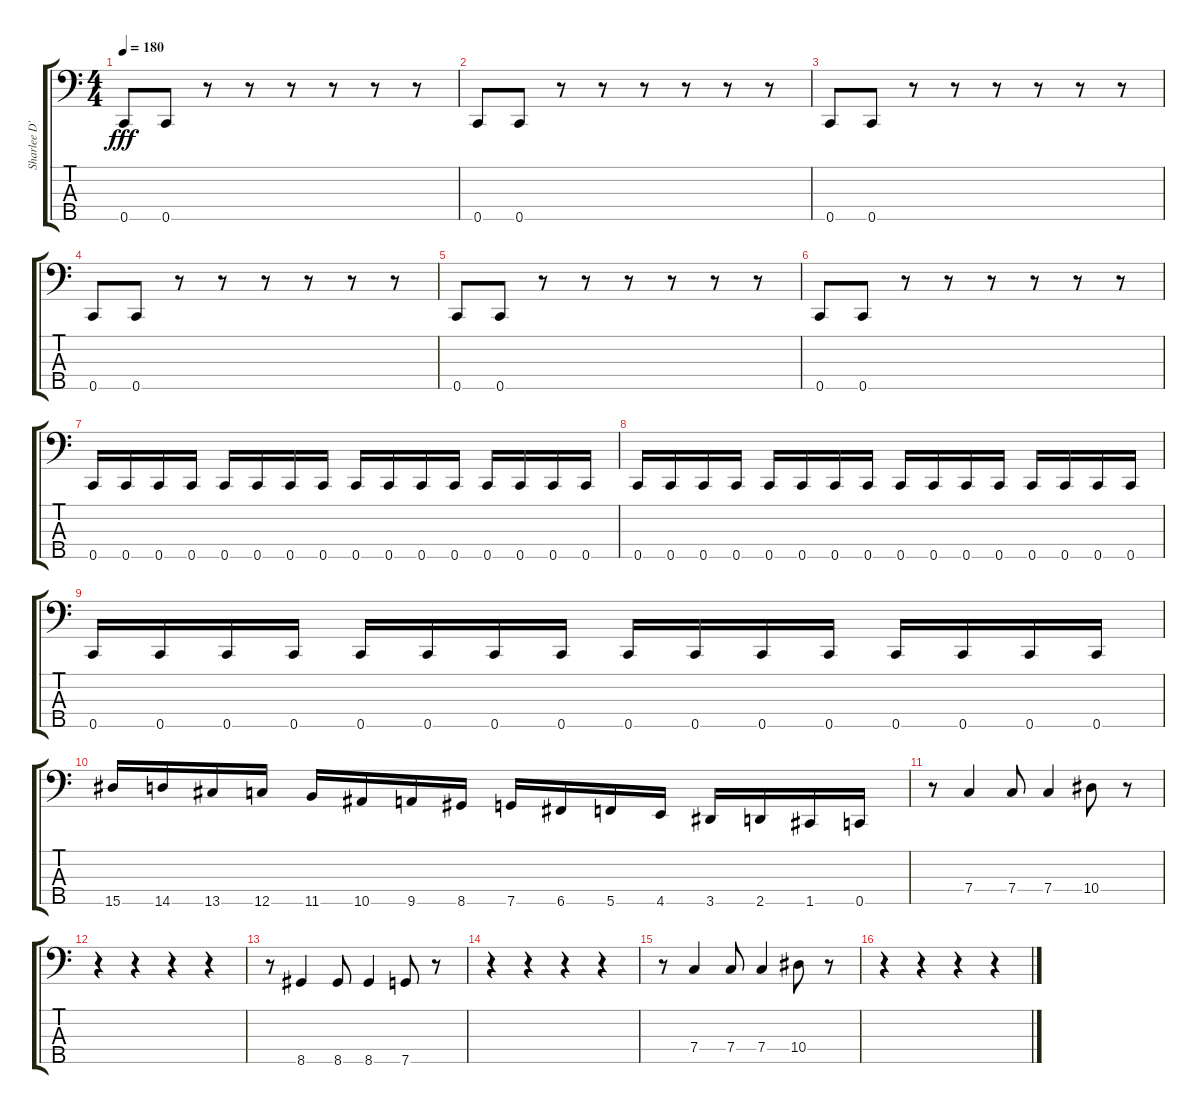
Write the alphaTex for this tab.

\track ("Sharlee D'Angelo" "Sharlee D'") {instrument electricbasspick}
\staff {score tabs}
\tuning (Ab2 Eb2 Bb1 F1 C1) {hide}
\ts (4 4)
\tempo 180
\clef f4
\ks c
0.5.8{dy fff} 0.5.8 r.8 r.8 r.8 r.8 r.8 r.8 |
0.5.8 0.5.8 r.8 r.8 r.8 r.8 r.8 r.8 |
0.5.8 0.5.8 r.8 r.8 r.8 r.8 r.8 r.8 |
0.5.8 0.5.8 r.8 r.8 r.8 r.8 r.8 r.8 |
0.5.8 0.5.8 r.8 r.8 r.8 r.8 r.8 r.8 |
0.5.8 0.5.8 r.8 r.8 r.8 r.8 r.8 r.8 |
0.5.16 0.5.16 0.5.16 0.5.16 0.5.16 0.5.16 0.5.16 0.5.16 0.5.16 0.5.16 0.5.16 0.5.16 0.5.16 0.5.16 0.5.16 0.5.16 |
0.5.16 0.5.16 0.5.16 0.5.16 0.5.16 0.5.16 0.5.16 0.5.16 0.5.16 0.5.16 0.5.16 0.5.16 0.5.16 0.5.16 0.5.16 0.5.16 |
0.5.16 0.5.16 0.5.16 0.5.16 0.5.16 0.5.16 0.5.16 0.5.16 0.5.16 0.5.16 0.5.16 0.5.16 0.5.16 0.5.16 0.5.16 0.5.16 |
15.5.16 14.5.16 13.5.16 12.5.16 11.5.16 10.5.16 9.5.16 8.5.16 7.5.16 6.5.16 5.5.16 4.5.16 3.5.16 2.5.16 1.5.16 0.5.16 |
r.8 7.4.4 7.4.8 7.4.4 10.4.8 r.8 |
r.4 r.4 r.4 r.4 |
r.8 8.5.4 8.5.8 8.5.4 7.5.8 r.8 |
r.4 r.4 r.4 r.4 |
r.8 7.4.4 7.4.8 7.4.4 10.4.8 r.8 |
r.4 r.4 r.4 r.4
